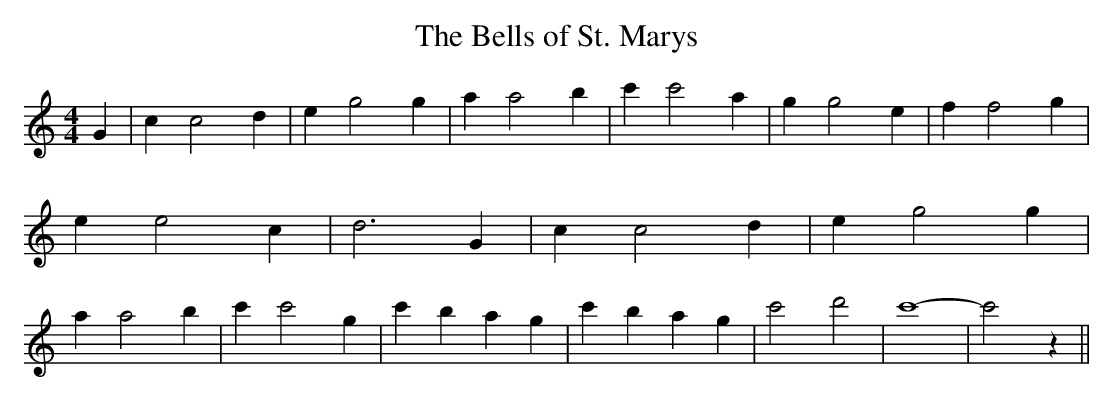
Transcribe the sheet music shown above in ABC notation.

X:1
T:The Bells of St. Marys
M:4/4
L:1/4
K:C
 G| c c2 d| e g2 g| a a2 b| c' c'2 a| g g2 e| f f2 g| e e2 c| d3 G|\
 c c2 d| e g2 g| a a2 b| c' c'2 g| c' b a g| c' b a g| c'2 d'2| c'4-|\
 c'2 z||
